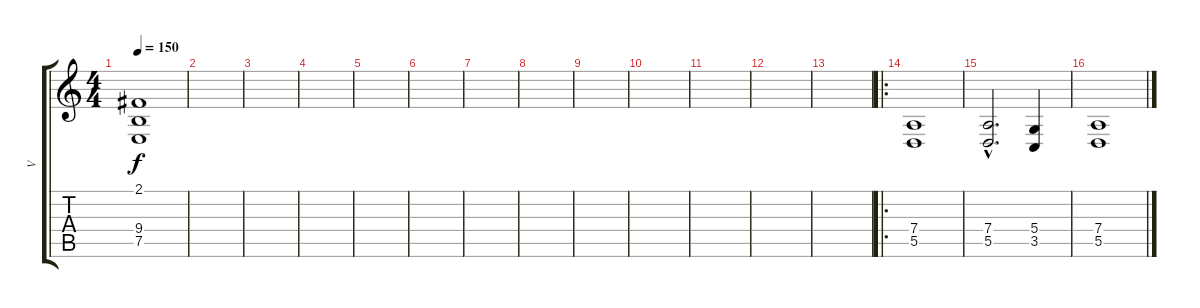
\track ("V" "V") {instrument choiraahs}
\staff {score tabs}
\tuning (E4 B3 G3 D3 A2 E2) {hide}
\ts (4 4)
\tempo 150
\clef g2
\ks c
(2.1 9.4 7.5).1{dy f} |
|
|
|
|
|
|
|
|
|
|
|
|
\ro
(7.4 5.5).1 |
(7.4{hac} 5.5{hac}).2{d} (5.4 3.5).4 |
(7.4 5.5).1
